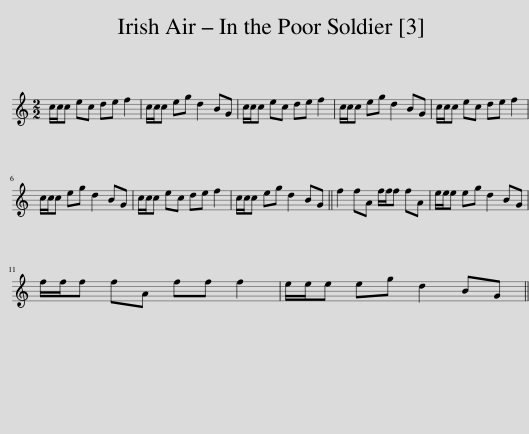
X:1
L:1/8
M:2/2
I:linebreak $
K:C
V:1 treble
V:1
 c/c/c ec de f2 | c/c/c eg d2 BG | c/c/c ec de f2 | c/c/c eg d2 BG | c/c/c ec de f2 |$ %5
 c/c/c eg d2 BG | c/c/c ec de f2 | c/c/c eg d2 BG || f2 fA f/f/f fA | e/e/e eg d2 BG |$ %10
 f/f/f fA ff f2 | e/e/e eg d2 BG || %12
